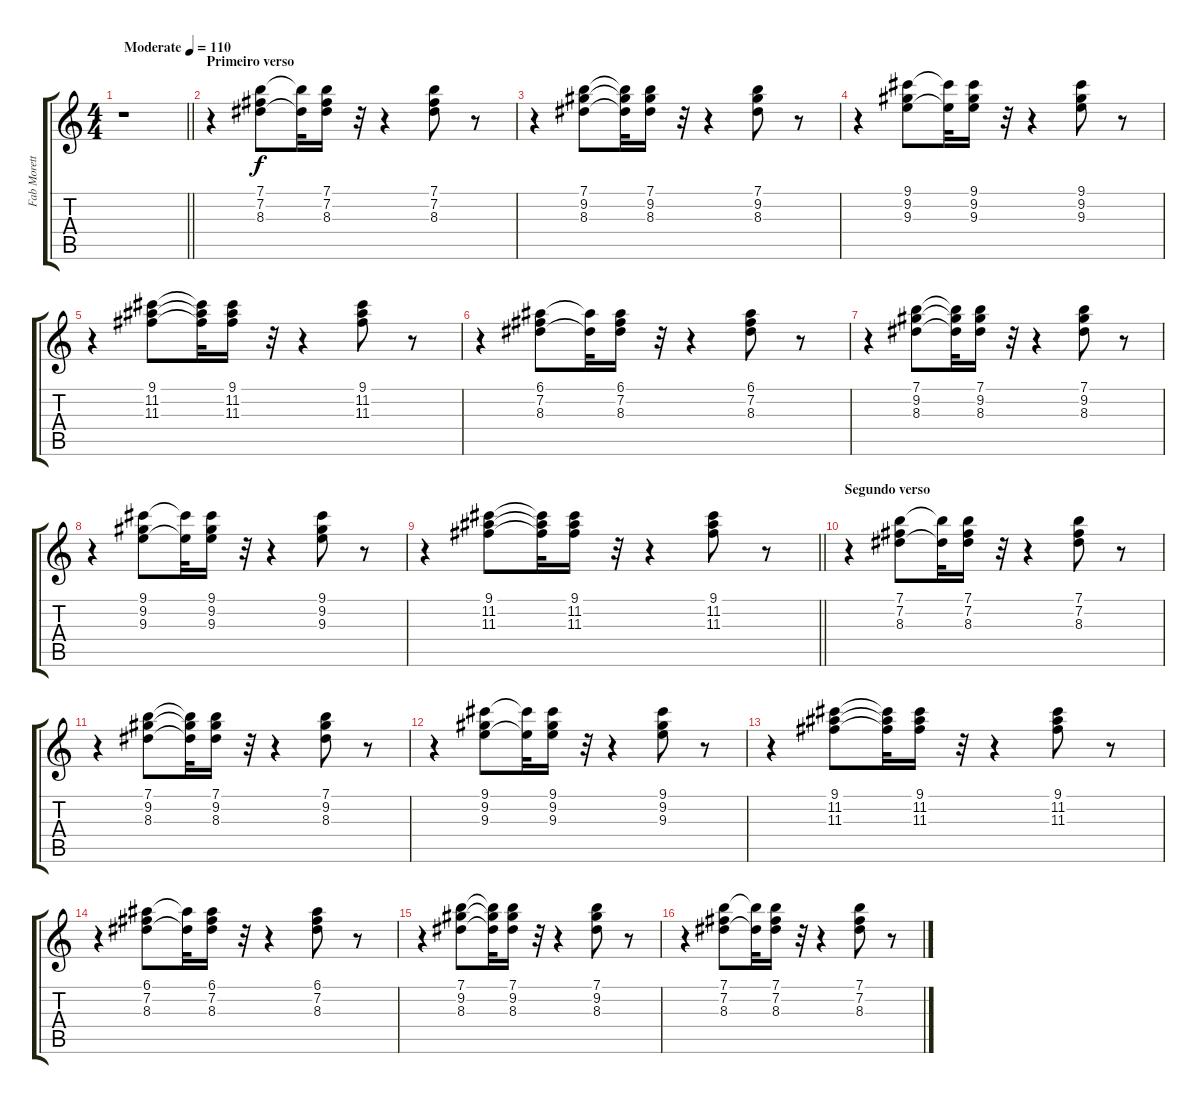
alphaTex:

\track ("Fab Moretti" "Fab Morett") {instrument acousticguitarsteel}
\staff {score tabs}
\tuning (E4 B3 G3 D3 A2 E2) {hide}
\ts (4 4)
\tempo (110 "Moderate")
\clef g2
\barLineRight lightlight
\ks c
r.1{dy f instrument acousticguitarsteel} |
\section ("" "Primeiro verso")
r.4 (7.1 7.2 8.3).8 (7.1{t} 8.3{t}).32 (7.1 7.2 8.3).16 r.32 r.4 (7.1 7.2 8.3).8 r.8 |
r.4 (7.1 9.2 8.3).8 (7.1{t} 9.2{t} 8.3{t}).32 (7.1 9.2 8.3).16 r.32 r.4 (7.1 9.2 8.3).8 r.8 |
r.4 (9.1 9.2 9.3).8 (9.1{t} 9.3{t}).32 (9.1 9.2 9.3).16 r.32 r.4 (9.1 9.2 9.3).8 r.8 |
r.4 (9.1 11.2 11.3).8 (9.1{t} 11.2{t} 11.3{t}).32 (9.1 11.2 11.3).16 r.32 r.4 (9.1 11.2 11.3).8 r.8 |
r.4 (6.1 7.2 8.3).8 (6.1{t} 8.3{t}).32 (6.1 7.2 8.3).16 r.32 r.4 (6.1 7.2 8.3).8 r.8 |
r.4 (7.1 9.2 8.3).8 (7.1{t} 9.2{t} 8.3{t}).32 (7.1 9.2 8.3).16 r.32 r.4 (7.1 9.2 8.3).8 r.8 |
r.4 (9.1 9.2 9.3).8 (9.1{t} 9.3{t}).32 (9.1 9.2 9.3).16 r.32 r.4 (9.1 9.2 9.3).8 r.8 |
\barLineRight lightlight
r.4 (9.1 11.2 11.3).8 (9.1{t} 11.2{t} 11.3{t}).32 (9.1 11.2 11.3).16 r.32 r.4 (9.1 11.2 11.3).8 r.8 |
\section ("" "Segundo verso")
r.4 (7.1 7.2 8.3).8 (7.1{t} 8.3{t}).32 (7.1 7.2 8.3).16 r.32 r.4 (7.1 7.2 8.3).8 r.8 |
r.4 (7.1 9.2 8.3).8 (7.1{t} 9.2{t} 8.3{t}).32 (7.1 9.2 8.3).16 r.32 r.4 (7.1 9.2 8.3).8 r.8 |
r.4 (9.1 9.2 9.3).8 (9.1{t} 9.3{t}).32 (9.1 9.2 9.3).16 r.32 r.4 (9.1 9.2 9.3).8 r.8 |
r.4 (9.1 11.2 11.3).8 (9.1{t} 11.2{t} 11.3{t}).32 (9.1 11.2 11.3).16 r.32 r.4 (9.1 11.2 11.3).8 r.8 |
r.4 (6.1 7.2 8.3).8 (6.1{t} 8.3{t}).32 (6.1 7.2 8.3).16 r.32 r.4 (6.1 7.2 8.3).8 r.8 |
r.4 (7.1 9.2 8.3).8 (7.1{t} 9.2{t} 8.3{t}).32 (7.1 9.2 8.3).16 r.32 r.4 (7.1 9.2 8.3).8 r.8 |
r.4 (7.1 7.2 8.3).8 (7.1{t} 8.3{t}).32 (7.1 7.2 8.3).16 r.32 r.4 (7.1 7.2 8.3).8 r.8
